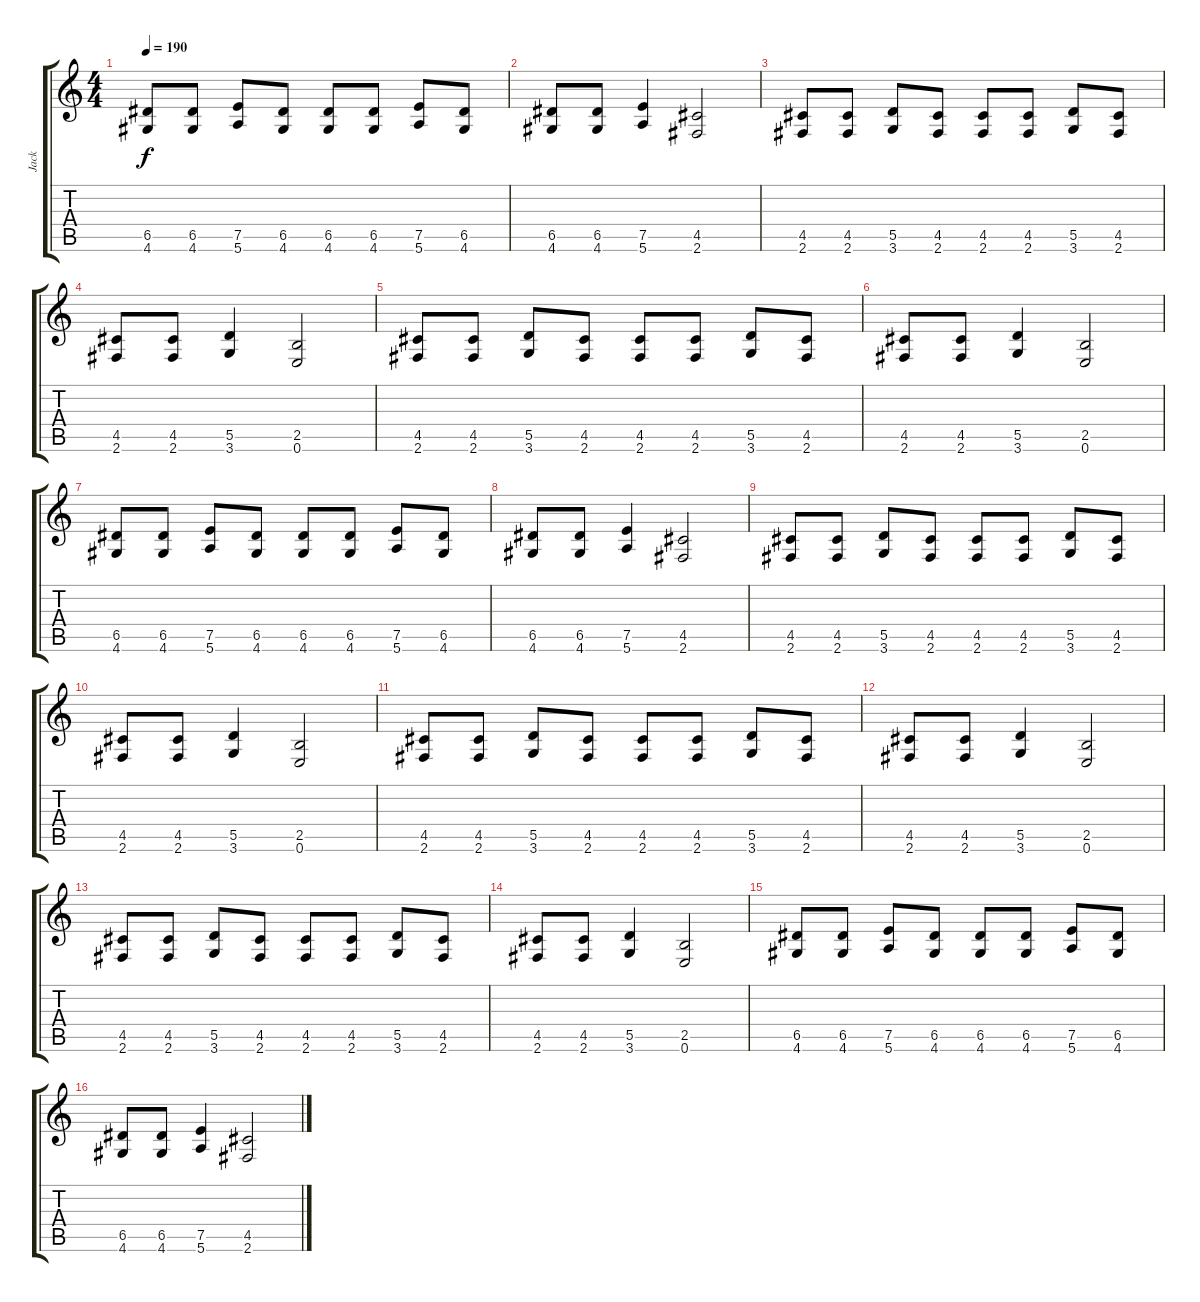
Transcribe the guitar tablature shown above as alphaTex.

\track ("Jack" "Jack") {instrument distortionguitar}
\staff {score tabs}
\tuning (E4 B3 G3 D3 A2 E2) {hide}
\ts (4 4)
\tempo 190
\clef g2
\ks c
(6.5 4.6).8{dy f} (6.5 4.6).8 (7.5 5.6).8 (6.5 4.6).8 (6.5 4.6).8 (6.5 4.6).8 (7.5 5.6).8 (6.5 4.6).8 |
(6.5 4.6).8{volume 11} (6.5 4.6).8 (7.5 5.6).4 (4.5 2.6).2 |
(4.5 2.6).8 (4.5 2.6).8 (5.5 3.6).8 (4.5 2.6).8 (4.5 2.6).8 (4.5 2.6).8 (5.5 3.6).8 (4.5 2.6).8 |
(4.5 2.6).8 (4.5 2.6).8 (5.5 3.6).4 (2.5 0.6).2 |
(4.5 2.6).8 (4.5 2.6).8 (5.5 3.6).8 (4.5 2.6).8 (4.5 2.6).8 (4.5 2.6).8 (5.5 3.6).8 (4.5 2.6).8 |
(4.5 2.6).8 (4.5 2.6).8 (5.5 3.6).4 (2.5 0.6).2 |
(6.5 4.6).8 (6.5 4.6).8 (7.5 5.6).8 (6.5 4.6).8 (6.5 4.6).8 (6.5 4.6).8 (7.5 5.6).8 (6.5 4.6).8 |
(6.5 4.6).8 (6.5 4.6).8 (7.5 5.6).4 (4.5 2.6).2 |
(4.5 2.6).8 (4.5 2.6).8 (5.5 3.6).8 (4.5 2.6).8 (4.5 2.6).8 (4.5 2.6).8 (5.5 3.6).8 (4.5 2.6).8 |
(4.5 2.6).8 (4.5 2.6).8 (5.5 3.6).4 (2.5 0.6).2 |
(4.5 2.6).8 (4.5 2.6).8 (5.5 3.6).8 (4.5 2.6).8 (4.5 2.6).8 (4.5 2.6).8 (5.5 3.6).8 (4.5 2.6).8 |
(4.5 2.6).8 (4.5 2.6).8 (5.5 3.6).4 (2.5 0.6).2 |
(4.5 2.6).8 (4.5 2.6).8 (5.5 3.6).8 (4.5 2.6).8 (4.5 2.6).8 (4.5 2.6).8 (5.5 3.6).8 (4.5 2.6).8 |
(4.5 2.6).8 (4.5 2.6).8 (5.5 3.6).4 (2.5 0.6).2 |
(6.5 4.6).8 (6.5 4.6).8 (7.5 5.6).8 (6.5 4.6).8 (6.5 4.6).8 (6.5 4.6).8 (7.5 5.6).8 (6.5 4.6).8 |
(6.5 4.6).8 (6.5 4.6).8 (7.5 5.6).4 (4.5 2.6).2
